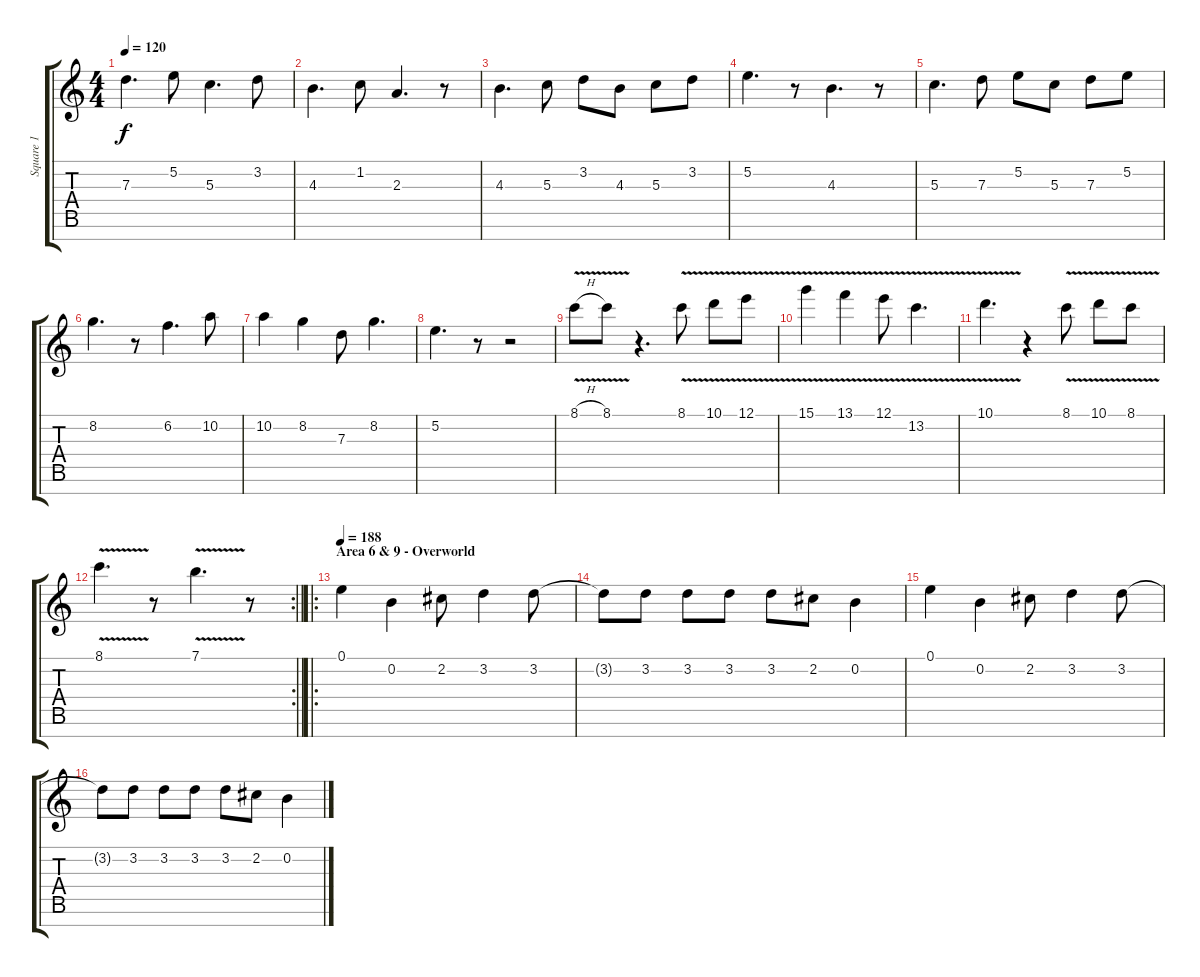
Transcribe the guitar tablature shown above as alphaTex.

\track ("Square 1" "Square 1") {instrument overdrivenguitar}
\staff {score tabs}
\tuning (E4 B3 G3 D3 A2 E2 B1) {hide}
\ts (4 4)
\tempo 120
\clef g2
\ks c
7.3.4{d dy f} 5.2.8 5.3.4{d} 3.2.8 |
4.3.4{d} 1.2.8 2.3.4{d} r.8 |
4.3.4{d} 5.3.8 3.2.8 4.3.8 5.3.8 3.2.8 |
5.2.4{d} r.8 4.3.4{d} r.8 |
5.3.4{d} 7.3.8 5.2.8 5.3.8 7.3.8 5.2.8 |
8.2.4{d} r.8 6.2.4{d} 10.2.8 |
10.2.4 8.2.4 7.3.8 8.2.4{d} |
5.2.4{d} r.8 r.2 |
8.1{v h}.8 8.1{v}.8 r.4{d} 8.1{v}.8 10.1{v}.8 12.1{v}.8 |
15.1{v}.4 13.1{v}.4 12.1{v}.8 13.2{v}.4{d} |
10.1{v}.4{d} r.4 8.1{v}.8 10.1{v}.8 8.1{v}.8 |
\rc 2
\barLineRight lightlight
8.1{v}.4{d} r.8 7.1{v}.4{d} r.8 |
\ro
\section ("" "Area 6 & 9 - Overworld")
\tempo 188
0.1.4{volume 13 instrument overdrivenguitar} 0.2.4 2.2.8 3.2.4 3.2.8 |
3.2{t}.8 3.2.8 3.2.8 3.2.8 3.2.8 2.2.8 0.2.4 |
0.1.4 0.2.4 2.2.8 3.2.4 3.2.8 |
3.2{t}.8 3.2.8 3.2.8 3.2.8 3.2.8 2.2.8 0.2.4
